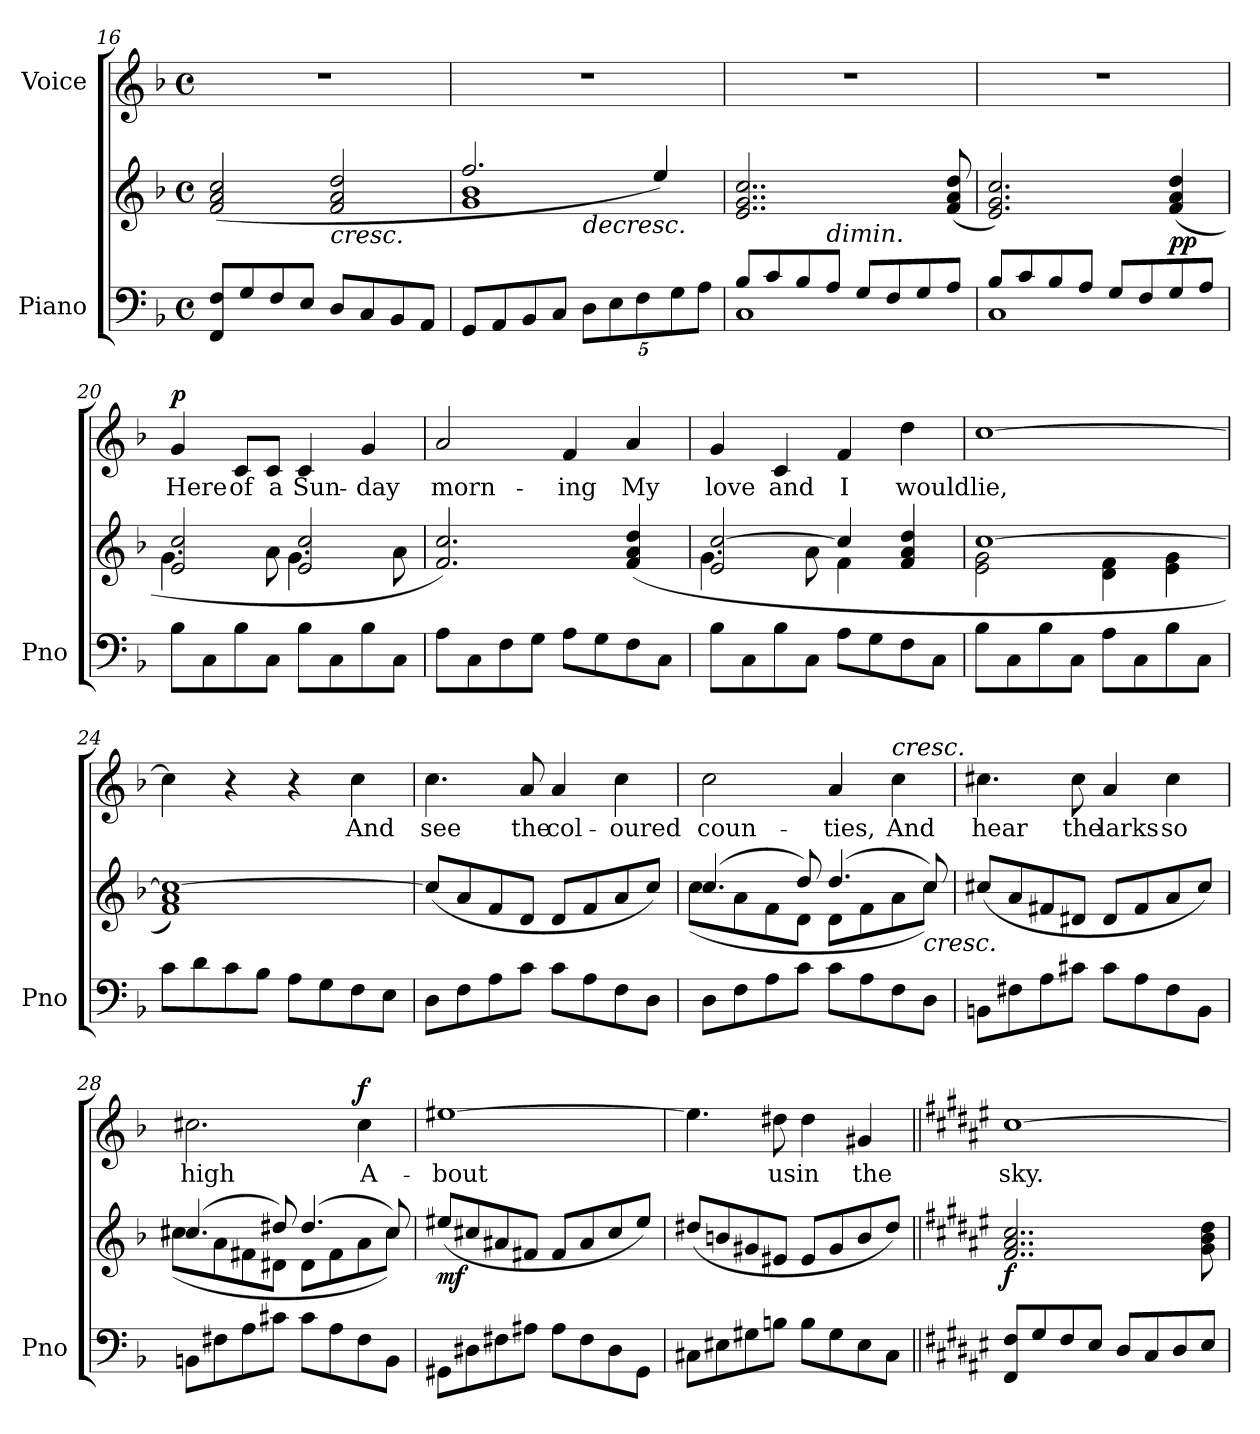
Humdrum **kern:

**kern	**kern	**dynam	**kern	**text	**dynam
*part2	*part2	*part2	*part1	*part1	*part1
*staff3	*staff2	*staff2/3	*staff1	*staff1	*staff1
*I"Piano	*	*	*I"Voice	*	*
*I'Pno	*	*	*	*	*
!!LO:LB:g=z
*clefF4	*clefG2	*	*clefG2	*	*
*k[b-]	*k[b-]	*	*k[b-]	*	*
*M4/4	*M4/4	*	*M4/4	*	*
*met(c)	*met(c)	*	*met(c)	*	*
=16	=16	=16	=16	=16	=16
8FF/ 8F/L	(2f/ 2a/ 2cc/	.	1r	.	.
8G/	.	.	.	.	.
8F/	.	.	.	.	.
8E/J	.	.	.	.	.
!	!	!LO:HP:b	!	!	!
8D/L	2f/ 2a/ 2dd/	<	.	.	.
8C/	.	.	.	.	.
8BB-/	.	.	.	.	.
8AA/J	.	.	.	.	.
=17	=17	=17	=17	=17	=17
*	*^	*	*	*	*
*	*	*^	*	*	*	*
8GG/L	2.ff/	1g 1b-	2ryy	.	1r	.	.
8AA/	.	.	.	.	.	.	.
8BB-/	.	.	.	.	.	.	.
8C/J	.	.	.	.	.	.	.
!	!	!	!	!LO:HP:b	!	!	!
10D\L	.	.	2ryy	>	.	.	.
10E\	.	.	.	.	.	.	.
10F\	.	.	.	.	.	.	.
.	4ee/)	.	.	.	.	.	.
10G\	.	.	.	.	.	.	.
10A\J	.	.	.	.	.	.	.
*	*v	*v	*v	*	*	*	*
.	.	[	.	.	.
=18	=18	=18	=18	=18	=18
*^	*	*	*	*	*
8B-/L	1C	2..e/ 2..g/ 2..cc/	.	1r	.	.
8c/	.	.	.	.	.	.
8B-/	.	.	.	.	.	.
!LO:TX:a:i:t=dimin.	!	!	!	!	!	!
8A/J	.	.	.	.	.	.
8G/L	.	.	.	.	.	.
8F/	.	.	.	.	.	.
8G/	.	.	.	.	.	.
8A/J	.	(>8f/ 8a/ 8dd/	.	.	.	.
!!LO:LB:g=z
=19	=19	=19	=19	=19	=19	=19
8B-/L	1C	2.e/ 2.g/ 2.cc/)	.	1r	.	.
8c/	.	.	.	.	.	.
8B-/	.	.	.	.	.	.
8A/J	.	.	.	.	.	.
8G/L	.	.	.	.	.	.
8F/	.	.	.	.	.	.
!	!	!	!LO:DY:b	!	!	!
8G/	.	(4f/ 4a/ 4dd/	pp	.	.	.
8A/J	.	.	.	.	.	.
*v	*v	*	*	*	*	*
!!LO:PB:g=z
=20	=20	=20	=20	=20	=20
*	*^	*	*	*	*
!	!	!	!	!	!LO:LY:b	!LO:DY:a
8B-\L	2e/ 2cc/	4.g\	.	4g/	Here	p
8C\	.	.	.	.	.	.
!	!	!	!	!	!LO:LY:b	!
8B-\	.	.	.	8c/L	of	.
!	!	!	!	!	!LO:LY:b	!
8C\J	.	8a\	.	8c/J	a	.
!	!	!	!	!	!LO:LY:b	!
8B-\L	2e/ 2cc/	4.g\	.	4c/	Sun-	.
8C\	.	.	.	.	.	.
!	!	!	!	!	!LO:LY:b	!
8B-\	.	.	.	4g/	-day	.
8C\J	.	8a\	.	.	.	.
=21	=21	=21	=21	=21	=21	=21
!	!	!	!	!	!LO:LY:b	!
*	*v	*v	*	*	*	*
8A\L	2.f/ 2.cc/)	.	2a/	morn-	.
8C\	.	.	.	.	.
8F\	.	.	.	.	.
8G\J	.	.	.	.	.
!	!	!	!	!LO:LY:b	!
8A\L	.	.	4f/	-ing	.
8G\	.	.	.	.	.
!	!	!	!	!LO:LY:b	!
8F\	(4f/ 4a/ 4dd/	.	4a/	My	.
8C\J	.	.	.	.	.
=22	=22	=22	=22	=22	=22
*	*^	*	*	*	*
!	!	!	!	!	!LO:LY:b	!
8B-\L	2e/ [2cc/	4.g\	.	4g/	love	.
8C\	.	.	.	.	.	.
!	!	!	!	!	!LO:LY:b	!
8B-\	.	.	.	4c/	and	.
8C\J	.	8a\	.	.	.	.
!	!	!	!	!	!LO:LY:b	!
8A\L	4cc/]	4f\	.	4f/	I	.
8G\	.	.	.	.	.	.
!	!	!	!	!	!LO:LY:b	!
8F\	4f/ 4a/ 4dd/	4ryy	.	4dd\	would	.
8C\J	.	.	.	.	.	.
!!LO:LB:g=z
=23	=23	=23	=23	=23	=23	=23
!	!	!	!	!	!LO:LY:b	!
8B-\L	[1cc	2e\ 2g\	.	[1cc	lie,	.
8C\	.	.	.	.	.	.
8B-\	.	.	.	.	.	.
8C\J	.	.	.	.	.	.
8A\L	.	4d\ 4f\	.	.	.	.
8C\	.	.	.	.	.	.
8B-\	.	4e\ 4g\	.	.	.	.
8C\J	.	.	.	.	.	.
*	*v	*v	*	*	*	*
!!LO:LB:g=z
=24	=24	=24	=24	=24	=24
8c\L	1f 1a 1cc_)	.	4cc\]	.	.
8d\	.	]	.	.	.
8c\	.	.	4r	.	.
8B-\J	.	.	.	.	.
8A\L	.	.	4r	.	.
8G\	.	.	.	.	.
!	!	!	!	!LO:LY:b	!
8F\	.	.	4cc\	And	.
8E\J	.	.	.	.	.
=25	=25	=25	=25	=25	=25
!	!	!	!	!LO:LY:b	!
8D\L	(8cc/L]	.	4.cc\	see	.
8F\	8a/	.	.	.	.
8A\	8f/	.	.	.	.
!	!	!	!	!LO:LY:b	!
8c\J	8d/J	.	8a/	the	.
!	!	!	!	!LO:LY:b	!
8c\L	8d/L	.	4a/	col-	.
8A\	8f/	.	.	.	.
!	!	!	!	!LO:LY:b	!
8F\	8a/	.	4cc\	-oured	.
8D\J	8cc/J)	.	.	.	.
=26	=26	=26	=26	=26	=26
*	*^	*	*	*	*
!	!	!LO:N:head=solid	!	!	!LO:LY:b	!
8D\L	(4.cc/	(8cc\L	.	2cc\	coun-	.
8F\	.	8a\	.	.	.	.
8A\	.	8f\	.	.	.	.
8c\J	8dd/)	8d\J	.	.	.	.
!	!	!	!	!	!LO:LY:b	!
8c\L	(4.dd/	8d\L	.	4a/	-ties,	.
8A\	.	8f\	.	.	.	.
!	!	!	!	!LO:TX:a:i:t=cresc.	!	!
!	!	!	!	!	!LO:LY:b	!
8F\	.	8a\	.	4cc\	And	.
!	!LO:TX:b:i:t=cresc.	!	!	!	!	!
8D\J	8cc/)	8cc\J)	.	.	.	.
!!LO:LB:g=z
=27	=27	=27	=27	=27	=27	=27
!	!	!	!	!	!LO:LY:b	!
*	*v	*v	*	*	*	*
8BBn\L	(8cc#X/L	.	4.cc#X\	hear	.
8F#X\	8a/	.	.	.	.
8A\	8f#X/	.	.	.	.
!	!	!	!	!LO:LY:b	!
8c#X\J	8d#X/J	.	8cc#\	the	.
!	!	!	!	!LO:LY:b	!
8c#\L	8d#/L	.	4a/	larks	.
8A\	8f#/	.	.	.	.
!	!	!	!	!LO:LY:b	!
8F#\	8a/	.	4cc#\	so	.
8BB\J	8cc#/J)	.	.	.	.
!!LO:PB:g=z
=28	=28	=28	=28	=28	=28
*	*^	*	*	*	*
!	!	!LO:N:head=solid	!	!	!LO:LY:b	!
8BBn\L	(4.cc#X/	(8cc#\L	.	2.cc#X\	high	.
8F#X\	.	8a\	.	.	.	.
8A\	.	8f#X\	.	.	.	.
8c#X\J	8dd#X/)	8d#X\J	.	.	.	.
8c#\L	(4.dd#/	8d#\L	.	.	.	.
8A\	.	8f#\	.	.	.	.
!	!	!	!	!	!LO:LY:b	!LO:DY:a
8F#\	.	8a\	.	4cc#\	A-	f
8BB\J	8cc#/)	8cc#\J)	.	.	.	.
=29	=29	=29	=29	=29	=29	=29
!	!	!	!LO:DY:b	!	!LO:LY:b	!
*	*v	*v	*	*	*	*
8GG#X\L	(8ee#X/L	mf	[1ee#X	-bout	.
8D#X\	8cc#X/	.	.	.	.
8F#X\	8a#X/	.	.	.	.
8A#X\J	8f#X/J	.	.	.	.
8A#\L	8f#/L	.	.	.	.
8F#\	8a#/	.	.	.	.
8D#\	8cc#/	.	.	.	.
8GG#\J	8ee#/J)	.	.	.	.
=30	=30	=30	=30	=30	=30
8C#X\L	(8dd#X/L	.	4.ee#\]	.	.
8E#X\	8bn/	.	.	.	.
8G#X\	8g#X/	.	.	.	.
!	!	!	!	!LO:LY:b	!
8Bn\J	8e#X/J	.	8dd#X\	us	.
!	!	!	!	!LO:LY:b	!
8B\L	8e#/L	.	4dd#\	in	.
8G#\	8g#/	.	.	.	.
!	!	!	!	!LO:LY:b	!
8E#\	8b/	.	4g#X/	the	.
8C#\J	8dd#/J)	.	.	.	.
!!LO:LB:g=z
=31||	=31||	=31||	=31||	=31||	=31||
*k[f#c#g#d#a#e#]	*k[f#c#g#d#a#e#]	*	*k[f#c#g#d#a#e#]	*	*
!	!	!LO:DY:b	!	!LO:LY:b	!
8FF#/ 8F#/L	2..f#/ 2..a#/ 2..cc#/	f	[1cc#	sky.	.
8G#/	.	.	.	.	.
8F#/	.	.	.	.	.
8E#/J	.	.	.	.	.
8D#/L	.	.	.	.	.
8C#/	.	.	.	.	.
8D#/	.	.	.	.	.
8E#/J	8g#\ 8b\ 8dd#\	.	.	.	.
=	=	=	=	=	=
*-	*-	*-	*-	*-	*-
